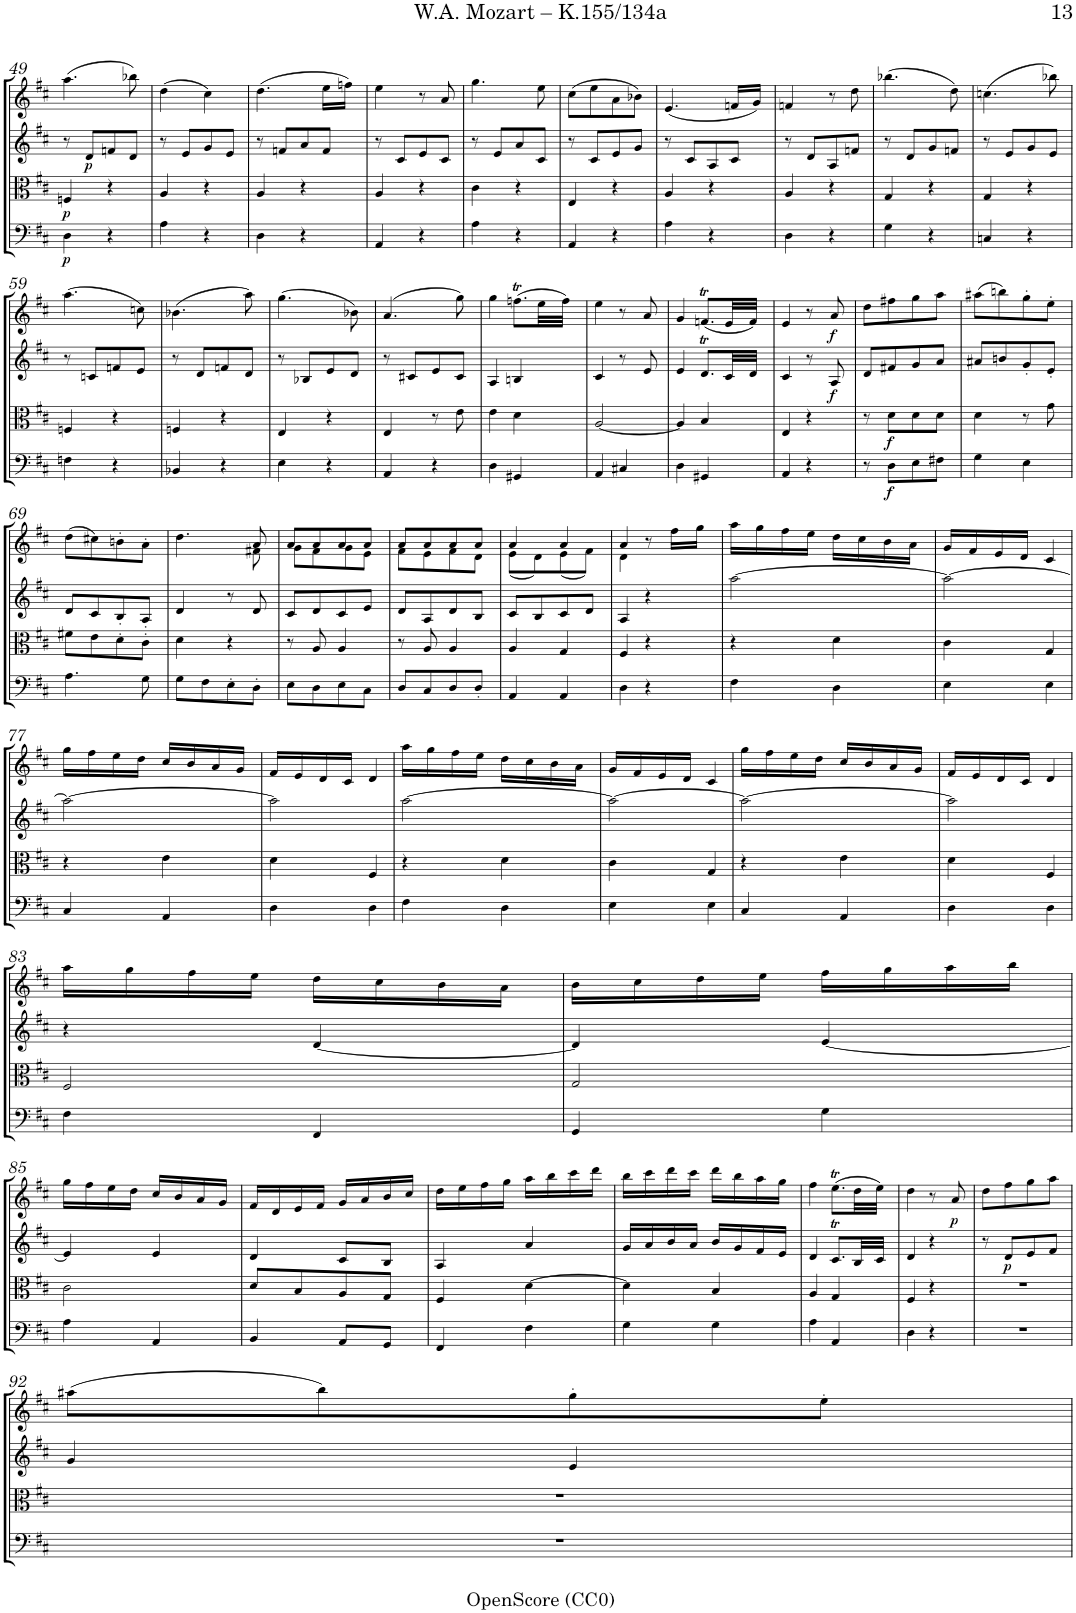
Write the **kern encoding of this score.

**kern	**dynam	**kern	**dynam	**kern	**dynam	**kern	**dynam
*part4	*part4	*part3	*part3	*part2	*part2	*part1	*part1
*staff4	*staff4	*staff3	*staff3	*staff2	*staff2	*staff1	*staff1
*I"Violoncello	*	*I"Viola	*	*I"Violin 2	*	*I"Violin 1	*
*I'Vc	*	*I'Vla	*	*I'Vln	*	*I'Vln	*
!!LO:PB:g=z
*clefF4	*	*clefC3	*	*clefG2	*	*clefG2	*
*k[f#c#]	*	*k[f#c#]	*	*k[f#c#]	*	*k[f#c#]	*
*M2/4	*	*M2/4	*	*M2/4	*	*M2/4	*
=49	=49	=49	=49	=49	=49	=49	=49
!	!LO:DY:b	!	!LO:DY:b	!	!	!	!
4D\	p	4Fn/	p	8r	.	(4.aa\	.
!	!	!	!	!	!LO:DY:b	!	!
.	.	.	.	8d/L	p	.	.
4r	.	4r	.	8fn/	.	.	.
.	.	.	.	8d/J	.	8bb-X\)	.
=50	=50	=50	=50	=50	=50	=50	=50
4A\	.	4A/	.	8r	.	(4dd\	.
.	.	.	.	8e/L	.	.	.
4r	.	4r	.	8g/	.	4cc#\)	.
.	.	.	.	8e/J	.	.	.
=51	=51	=51	=51	=51	=51	=51	=51
4D\	.	4A/	.	8r	.	(4.dd\	.
.	.	.	.	8fn/L	.	.	.
4r	.	4r	.	8a/	.	.	.
.	.	.	.	8f/J	.	16ee\LL	.
.	.	.	.	.	.	16ffn\JJ)	.
=52	=52	=52	=52	=52	=52	=52	=52
4AA/	.	4A/	.	8r	.	4ee\	.
.	.	.	.	8c#/L	.	.	.
4r	.	4r	.	8e/	.	8r	.
.	.	.	.	8c#/J	.	8a/	.
=53	=53	=53	=53	=53	=53	=53	=53
4A\	.	4c#\	.	8r	.	4.gg\	.
.	.	.	.	8e/L	.	.	.
4r	.	4r	.	8a/	.	.	.
.	.	.	.	8c#/J	.	8ee\	.
=54	=54	=54	=54	=54	=54	=54	=54
4AA/	.	4E/	.	8r	.	(8cc#\L	.
.	.	.	.	8c#/L	.	8ee\	.
4r	.	4r	.	8e/	.	8a\	.
.	.	.	.	8g/J	.	8b-X\J)	.
=55	=55	=55	=55	=55	=55	=55	=55
4A\	.	4A/	.	8r	.	(4.e/	.
.	.	.	.	8c#/L	.	.	.
4r	.	4r	.	8A/	.	.	.
.	.	.	.	8c#/J	.	16fn/LL	.
.	.	.	.	.	.	16g/JJ)	.
=56	=56	=56	=56	=56	=56	=56	=56
4D\	.	4A/	.	8r	.	4fn/	.
.	.	.	.	8d/L	.	.	.
4r	.	4r	.	8A/	.	8r	.
.	.	.	.	8fn/J	.	8dd\	.
=57	=57	=57	=57	=57	=57	=57	=57
4G\	.	4G/	.	8r	.	(4.bb-X\	.
.	.	.	.	8d/L	.	.	.
4r	.	4r	.	8g/	.	.	.
.	.	.	.	8fn/J	.	8dd\)	.
=58	=58	=58	=58	=58	=58	=58	=58
4Cn/	.	4G/	.	8r	.	(4.ccn\	.
.	.	.	.	8e/L	.	.	.
4r	.	4r	.	8g/	.	.	.
.	.	.	.	8e/J	.	8bb-X\)	.
!!LO:LB:g=z
=59	=59	=59	=59	=59	=59	=59	=59
4Fn\	.	4Fn/	.	8r	.	(4.aa\	.
.	.	.	.	8cn/L	.	.	.
4r	.	4r	.	8fn/	.	.	.
.	.	.	.	8e/J	.	8ccn\)	.
=60	=60	=60	=60	=60	=60	=60	=60
4BB-X/	.	4Fn/	.	8r	.	(4.b-X\	.
.	.	.	.	8d/L	.	.	.
4r	.	4r	.	8fn/	.	.	.
.	.	.	.	8d/J	.	8aa\)	.
=61	=61	=61	=61	=61	=61	=61	=61
4E\	.	4E/	.	8r	.	(4.gg\	.
.	.	.	.	8B-X/L	.	.	.
4r	.	4r	.	8e/	.	.	.
.	.	.	.	8d/J	.	8b-X\)	.
=62	=62	=62	=62	=62	=62	=62	=62
4AA/	.	4E/	.	8r	.	(4.a/	.
.	.	.	.	8c#X/L	.	.	.
4r	.	8r	.	8e/	.	.	.
.	.	8e\	.	8c#/J	.	8gg\)	.
=63	=63	=63	=63	=63	=63	=63	=63
4D\	.	4e\	.	4A/	.	4gg\	.
4GG#X/	.	4d\	.	4Bn/	.	(8.ffnT\L	.
.	.	.	.	.	.	32ee\LL	.
.	.	.	.	.	.	32ff\JJJ)	.
=64	=64	=64	=64	=64	=64	=64	=64
4AA/	.	[2A/	.	4c#/	.	4ee\	.
4C#X/	.	.	.	8r	.	8r	.
.	.	.	.	8e/	.	8a/	.
=65	=65	=65	=65	=65	=65	=65	=65
4D\	.	4A/]	.	4e/	.	4g/	.
4GG#X/	.	4B/	.	8.dT/L	.	(8.fnT/L	.
.	.	.	.	32c#/LL	.	32e/LL	.
.	.	.	.	32d/JJJ	.	32f/JJJ)	.
=66	=66	=66	=66	=66	=66	=66	=66
4AA/	.	4E/	.	4c#/	.	4e/	.
4r	.	4r	.	8r	.	8r	.
!	!	!	!	!	!LO:DY:b	!	!LO:DY:b
.	.	.	.	8A/	f	8a/	f
=67	=67	=67	=67	=67	=67	=67	=67
8r	.	8r	.	8d/L	.	8dd\L	.
!	!LO:DY:b	!	!LO:DY:b	!	!	!	!
8D\L	f	8d\L	f	8f#X/	.	8ff#X\	.
8E\	.	8d\	.	8g/	.	8gg\	.
8F#X\J	.	8d\J	.	8a/J	.	8aa\J	.
=68	=68	=68	=68	=68	=68	=68	=68
4G\	.	4d\	.	8a#X/L	.	(8aa#X\L	.
.	.	.	.	8bn/	.	8bbn\)	.
4E\	.	8r	.	8g'/	.	8gg'\	.
.	.	8g\	.	8e'/J	.	8ee'\J	.
!!LO:LB:g=z
=69	=69	=69	=69	=69	=69	=69	=69
4.A\	.	8f#X\L	.	8d/L	.	(8dd\L	.
.	.	8e\	.	8c#/	.	8cc#X\)	.
.	.	8d'\	.	8B'/	.	8bn'\	.
8G\	.	8c#'\J	.	8A'/J	.	8a'\J	.
=70	=70	=70	=70	=70	=70	=70	=70
*	*	*	*	*	*	*^	*
8G\L	.	4d\	.	4d/	.	4.dd\	4.ryy	.
8F#\	.	.	.	.	.	.	.	.
8E'\	.	4r	.	8r	.	.	.	.
8D'\J	.	.	.	8d/	.	8a/	8f#X\	.
=71	=71	=71	=71	=71	=71	=71	=71	=71
8E\L	.	8r	.	8c#/L	.	8a/L	8g\L	.
8D\	.	8A/	.	8d/	.	8a/	8f#\	.
8E\	.	4A/	.	8c#/	.	8a/	8g\	.
8C#\J	.	.	.	8e/J	.	8a/J	8e\J	.
=72	=72	=72	=72	=72	=72	=72	=72	=72
8D/L	.	8r	.	8d/L	.	8a/L	8f#\L	.
8C#/	.	8A/	.	8A/	.	8a/	8e\	.
8D/	.	4A/	.	8d/	.	8a/	8f#\	.
8D'/J	.	.	.	8B/J	.	8a/J	8d\J	.
=73	=73	=73	=73	=73	=73	=73	=73	=73
4AA/	.	4A/	.	8c#/L	.	4a/	(8e\L	.
.	.	.	.	8B/	.	.	8d\)	.
4AA/	.	4G/	.	8c#/	.	4a/	(8e\	.
.	.	.	.	8d/J	.	.	8f#\J)	.
=74	=74	=74	=74	=74	=74	=74	=74	=74
4D\	.	4F#/	.	4A/	.	4a/	4d\	.
4r	.	4r	.	4r	.	8r	4ryy	.
.	.	.	.	.	.	16ff#\LL	.	.
.	.	.	.	.	.	16gg\JJ	.	.
*	*	*	*	*	*	*v	*v	*
=75	=75	=75	=75	=75	=75	=75	=75
4F#\	.	4r	.	[2aa\	.	16aa\LL	.
.	.	.	.	.	.	16gg\	.
.	.	.	.	.	.	16ff#\	.
.	.	.	.	.	.	16ee\JJ	.
4D\	.	4d\	.	.	.	16dd\LL	.
.	.	.	.	.	.	16cc#\	.
.	.	.	.	.	.	16b\	.
.	.	.	.	.	.	16a\JJ	.
=76	=76	=76	=76	=76	=76	=76	=76
4E\	.	4c#\	.	2aa\_	.	16g/LL	.
.	.	.	.	.	.	16f#/	.
.	.	.	.	.	.	16e/	.
.	.	.	.	.	.	16d/JJ	.
4E\	.	4G/	.	.	.	4c#/	.
!!LO:LB:g=z
=77	=77	=77	=77	=77	=77	=77	=77
4C#/	.	4r	.	2aa\_	.	16gg\LL	.
.	.	.	.	.	.	16ff#\	.
.	.	.	.	.	.	16ee\	.
.	.	.	.	.	.	16dd\JJ	.
4AA/	.	4e\	.	.	.	16cc#/LL	.
.	.	.	.	.	.	16b/	.
.	.	.	.	.	.	16a/	.
.	.	.	.	.	.	16g/JJ	.
=78	=78	=78	=78	=78	=78	=78	=78
4D\	.	4d\	.	2aa\]	.	16f#/LL	.
.	.	.	.	.	.	16e/	.
.	.	.	.	.	.	16d/	.
.	.	.	.	.	.	16c#/JJ	.
4D\	.	4F#/	.	.	.	4d/	.
=79	=79	=79	=79	=79	=79	=79	=79
4F#\	.	4r	.	[2aa\	.	16aa\LL	.
.	.	.	.	.	.	16gg\	.
.	.	.	.	.	.	16ff#\	.
.	.	.	.	.	.	16ee\JJ	.
4D\	.	4d\	.	.	.	16dd\LL	.
.	.	.	.	.	.	16cc#\	.
.	.	.	.	.	.	16b\	.
.	.	.	.	.	.	16a\JJ	.
=80	=80	=80	=80	=80	=80	=80	=80
4E\	.	4c#\	.	2aa\_	.	16g/LL	.
.	.	.	.	.	.	16f#/	.
.	.	.	.	.	.	16e/	.
.	.	.	.	.	.	16d/JJ	.
4E\	.	4G/	.	.	.	4c#/	.
=81	=81	=81	=81	=81	=81	=81	=81
4C#/	.	4r	.	2aa\_	.	16gg\LL	.
.	.	.	.	.	.	16ff#\	.
.	.	.	.	.	.	16ee\	.
.	.	.	.	.	.	16dd\JJ	.
4AA/	.	4e\	.	.	.	16cc#/LL	.
.	.	.	.	.	.	16b/	.
.	.	.	.	.	.	16a/	.
.	.	.	.	.	.	16g/JJ	.
=82	=82	=82	=82	=82	=82	=82	=82
4D\	.	4d\	.	2aa\]	.	16f#/LL	.
.	.	.	.	.	.	16e/	.
.	.	.	.	.	.	16d/	.
.	.	.	.	.	.	16c#/JJ	.
4D\	.	4F#/	.	.	.	4d/	.
!!LO:LB:g=z
=83	=83	=83	=83	=83	=83	=83	=83
4F#\	.	2F#/	.	4r	.	16aa\LL	.
.	.	.	.	.	.	16gg\	.
.	.	.	.	.	.	16ff#\	.
.	.	.	.	.	.	16ee\JJ	.
4FF#/	.	.	.	[4d/	.	16dd\LL	.
.	.	.	.	.	.	16cc#\	.
.	.	.	.	.	.	16b\	.
.	.	.	.	.	.	16a\JJ	.
=84	=84	=84	=84	=84	=84	=84	=84
4GG/	.	2G/	.	4d/]	.	16b\LL	.
.	.	.	.	.	.	16cc#\	.
.	.	.	.	.	.	16dd\	.
.	.	.	.	.	.	16ee\JJ	.
4G\	.	.	.	[4e/	.	16ff#\LL	.
.	.	.	.	.	.	16gg\	.
.	.	.	.	.	.	16aa\	.
.	.	.	.	.	.	16bb\JJ	.
!!LO:LB:g=z
=85	=85	=85	=85	=85	=85	=85	=85
4A\	.	2c#\	.	4e/]	.	16gg\LL	.
.	.	.	.	.	.	16ff#\	.
.	.	.	.	.	.	16ee\	.
.	.	.	.	.	.	16dd\JJ	.
4AA/	.	.	.	4e/	.	16cc#/LL	.
.	.	.	.	.	.	16b/	.
.	.	.	.	.	.	16a/	.
.	.	.	.	.	.	16g/JJ	.
=86	=86	=86	=86	=86	=86	=86	=86
4BB/	.	8d/L	.	4d/	.	16f#/LL	.
.	.	.	.	.	.	16d/	.
.	.	8B/	.	.	.	16e/	.
.	.	.	.	.	.	16f#/JJ	.
8AA/L	.	8A/	.	8c#/L	.	16g/LL	.
.	.	.	.	.	.	16a/	.
8GG/J	.	8G/J	.	8B/J	.	16b/	.
.	.	.	.	.	.	16cc#/JJ	.
=87	=87	=87	=87	=87	=87	=87	=87
4FF#/	.	4F#/	.	4A/	.	16dd\LL	.
.	.	.	.	.	.	16ee\	.
.	.	.	.	.	.	16ff#\	.
.	.	.	.	.	.	16gg\JJ	.
4F#\	.	[4d\	.	4a/	.	16aa\LL	.
.	.	.	.	.	.	16bb\	.
.	.	.	.	.	.	16ccc#\	.
.	.	.	.	.	.	16ddd\JJ	.
=88	=88	=88	=88	=88	=88	=88	=88
4G\	.	4d\]	.	16g/LL	.	16bb\LL	.
.	.	.	.	16a/	.	16ccc#\	.
.	.	.	.	16b/	.	16ddd\	.
.	.	.	.	16a/JJ	.	16ccc#\JJ	.
4G\	.	4B/	.	16b/LL	.	16ddd\LL	.
.	.	.	.	16g/	.	16bb\	.
.	.	.	.	16f#/	.	16aa\	.
.	.	.	.	16e/JJ	.	16gg\JJ	.
=89	=89	=89	=89	=89	=89	=89	=89
4A\	.	4A/	.	4d/	.	4ff#\	.
4AA/	.	4G/	.	8.c#t/L	.	(8.eeT\L	.
.	.	.	.	32B/LL	.	32dd\LL	.
.	.	.	.	32c#/JJJ	.	32ee\JJJ)	.
=90	=90	=90	=90	=90	=90	=90	=90
4D\	.	4F#/	.	4d/	.	4dd\	.
4r	.	4r	.	4r	.	8r	.
!	!	!	!	!	!	!	!LO:DY:b
.	.	.	.	.	.	8a/	p
=91	=91	=91	=91	=91	=91	=91	=91
2r	.	2r	.	8r	.	8dd\L	.
!	!	!	!	!	!LO:DY:b	!	!
.	.	.	.	8d/L	p	8ff#\	.
.	.	.	.	8e/	.	8gg\	.
.	.	.	.	8f#/J	.	8aa\J	.
!!LO:LB:g=z
=92	=92	=92	=92	=92	=92	=92	=92
2r	.	2r	.	4g/	.	(8aa#X\L	.
.	.	.	.	.	.	8bb\)	.
.	.	.	.	4e/	.	8gg'\	.
.	.	.	.	.	.	8ee'\J	.
=	=	=	=	=	=	=	=
*-	*-	*-	*-	*-	*-	*-	*-
